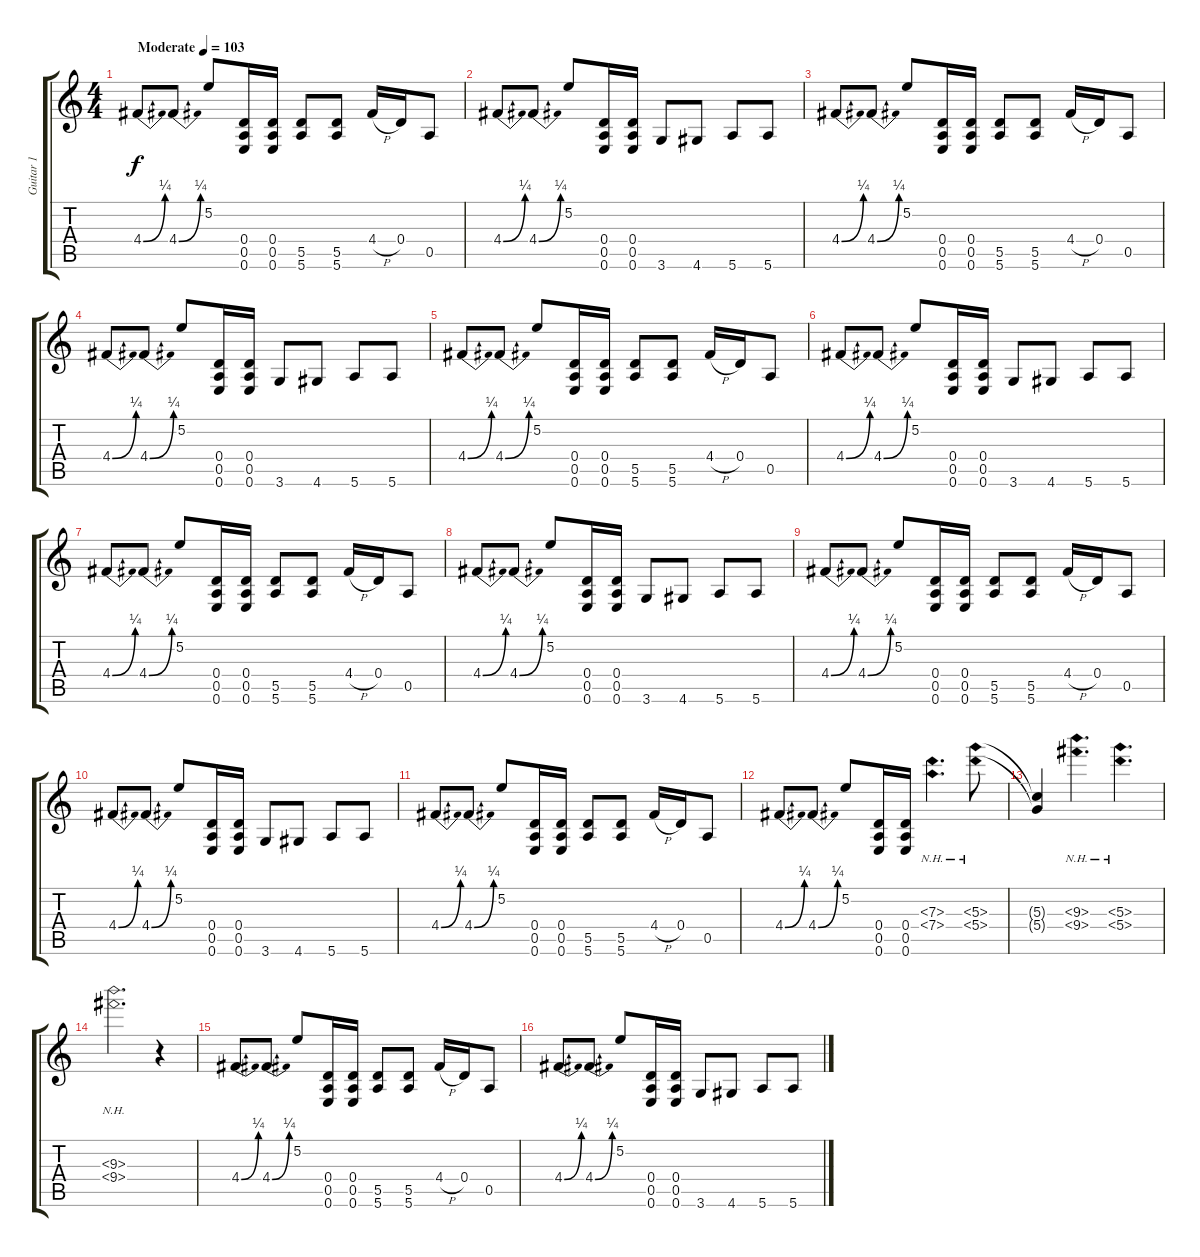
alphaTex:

\track ("Guitar 1" "Guitar 1") {instrument overdrivenguitar}
\staff {score tabs}
\tuning (E4 B3 G3 D3 A2 E2) {hide}
\ts (4 4)
\tempo (103 "Moderate")
\clef g2
\ks c
4.4{be (bend 0 0 60 1)}.8{dy f instrument overdrivenguitar} 4.4{be (bend 0 0 60 1)}.8 5.2.8 (0.4 0.5 0.6).16 (0.4 0.5 0.6).16 (5.5 5.6).8 (5.5 5.6).8 4.4{h}.16 0.4.16 0.5.8 |
4.4{be (bend 0 0 60 1)}.8 4.4{be (bend 0 0 60 1)}.8 5.2.8 (0.4 0.5 0.6).16 (0.4 0.5 0.6).16 3.6.8 4.6.8 5.6.8 5.6.8 |
4.4{be (bend 0 0 60 1)}.8 4.4{be (bend 0 0 60 1)}.8 5.2.8 (0.4 0.5 0.6).16 (0.4 0.5 0.6).16 (5.5 5.6).8 (5.5 5.6).8 4.4{h}.16 0.4.16 0.5.8 |
4.4{be (bend 0 0 60 1)}.8 4.4{be (bend 0 0 60 1)}.8 5.2.8 (0.4 0.5 0.6).16 (0.4 0.5 0.6).16 3.6.8 4.6.8 5.6.8 5.6.8 |
4.4{be (bend 0 0 60 1)}.8 4.4{be (bend 0 0 60 1)}.8 5.2.8 (0.4 0.5 0.6).16 (0.4 0.5 0.6).16 (5.5 5.6).8 (5.5 5.6).8 4.4{h}.16 0.4.16 0.5.8 |
4.4{be (bend 0 0 60 1)}.8 4.4{be (bend 0 0 60 1)}.8 5.2.8 (0.4 0.5 0.6).16 (0.4 0.5 0.6).16 3.6.8 4.6.8 5.6.8 5.6.8 |
4.4{be (bend 0 0 60 1)}.8 4.4{be (bend 0 0 60 1)}.8 5.2.8 (0.4 0.5 0.6).16 (0.4 0.5 0.6).16 (5.5 5.6).8 (5.5 5.6).8 4.4{h}.16 0.4.16 0.5.8 |
4.4{be (bend 0 0 60 1)}.8 4.4{be (bend 0 0 60 1)}.8 5.2.8 (0.4 0.5 0.6).16 (0.4 0.5 0.6).16 3.6.8 4.6.8 5.6.8 5.6.8 |
4.4{be (bend 0 0 60 1)}.8 4.4{be (bend 0 0 60 1)}.8 5.2.8 (0.4 0.5 0.6).16 (0.4 0.5 0.6).16 (5.5 5.6).8 (5.5 5.6).8 4.4{h}.16 0.4.16 0.5.8 |
4.4{be (bend 0 0 60 1)}.8 4.4{be (bend 0 0 60 1)}.8 5.2.8 (0.4 0.5 0.6).16 (0.4 0.5 0.6).16 3.6.8 4.6.8 5.6.8 5.6.8 |
4.4{be (bend 0 0 60 1)}.8 4.4{be (bend 0 0 60 1)}.8 5.2.8 (0.4 0.5 0.6).16 (0.4 0.5 0.6).16 (5.5 5.6).8 (5.5 5.6).8 4.4{h}.16 0.4.16 0.5.8 |
4.4{be (bend 0 0 60 1)}.8 4.4{be (bend 0 0 60 1)}.8 5.2.8 (0.4 0.5 0.6).16 (0.4 0.5 0.6).16 (7.3{nh} 7.4{nh}).4{d} (5.3{nh} 5.4{nh}).8 |
(5.3{t} 5.4{t}).4 (9.3{nh} 9.4{nh}).4{d} (5.3{nh} 5.4{nh}).4{d} |
(9.3{nh} 9.4{nh}).2{d} r.4 |
4.4{be (bend 0 0 60 1)}.8 4.4{be (bend 0 0 60 1)}.8 5.2.8 (0.4 0.5 0.6).16 (0.4 0.5 0.6).16 (5.5 5.6).8 (5.5 5.6).8 4.4{h}.16 0.4.16 0.5.8 |
4.4{be (bend 0 0 60 1)}.8 4.4{be (bend 0 0 60 1)}.8 5.2.8 (0.4 0.5 0.6).16 (0.4 0.5 0.6).16 3.6.8 4.6.8 5.6.8 5.6.8
